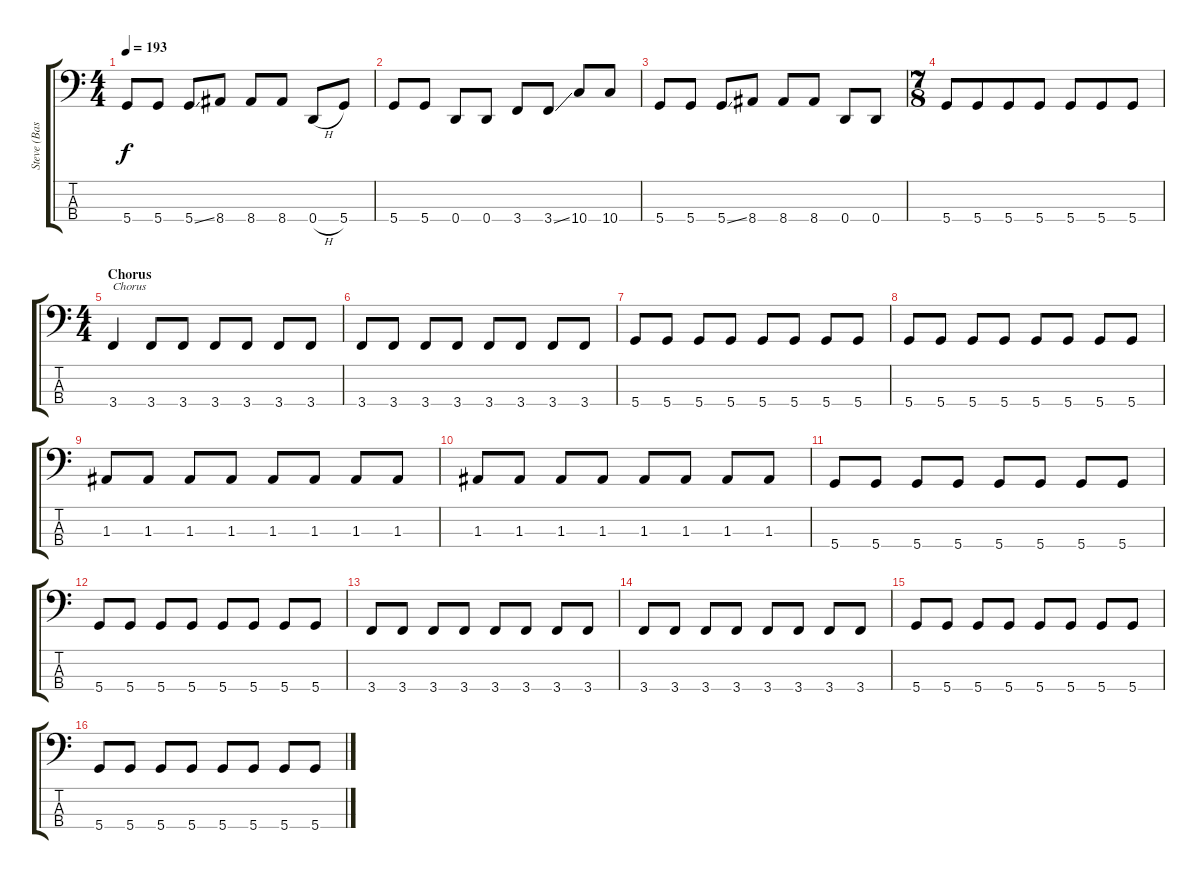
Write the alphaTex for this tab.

\track ("Steve (Bass)" "Steve (Bas") {instrument fretlessbass}
\staff {score tabs}
\tuning (G2 D2 A1 D1) {hide}
\ts (4 4)
\tempo 193
\clef f4
\ks c
5.4.8{dy f} 5.4.8 5.4{ss}.8 8.4.8 8.4.8 8.4.8 0.4{h}.8 5.4.8 |
5.4.8 5.4.8 0.4.8 0.4.8 3.4.8 3.4{ss}.8 10.4.8 10.4.8 |
5.4.8 5.4.8 5.4{ss}.8 8.4.8 8.4.8 8.4.8 0.4.8 0.4.8 |
\ts (7 8)
5.4.8 5.4.8 5.4.8 5.4.8 5.4.8 5.4.8 5.4.8 |
\ts (4 4)
\section ("" "Chorus")
3.4.4{txt "Chorus"} 3.4.8 3.4.8 3.4.8 3.4.8 3.4.8 3.4.8 |
3.4.8 3.4.8 3.4.8 3.4.8 3.4.8 3.4.8 3.4.8 3.4.8 |
5.4.8 5.4.8 5.4.8 5.4.8 5.4.8 5.4.8 5.4.8 5.4.8 |
5.4.8 5.4.8 5.4.8 5.4.8 5.4.8 5.4.8 5.4.8 5.4.8 |
1.3.8 1.3.8 1.3.8 1.3.8 1.3.8 1.3.8 1.3.8 1.3.8 |
1.3.8 1.3.8 1.3.8 1.3.8 1.3.8 1.3.8 1.3.8 1.3.8 |
5.4.8 5.4.8 5.4.8 5.4.8 5.4.8 5.4.8 5.4.8 5.4.8 |
5.4.8 5.4.8 5.4.8 5.4.8 5.4.8 5.4.8 5.4.8 5.4.8 |
3.4.8 3.4.8 3.4.8 3.4.8 3.4.8 3.4.8 3.4.8 3.4.8 |
3.4.8 3.4.8 3.4.8 3.4.8 3.4.8 3.4.8 3.4.8 3.4.8 |
5.4.8 5.4.8 5.4.8 5.4.8 5.4.8 5.4.8 5.4.8 5.4.8 |
5.4.8 5.4.8 5.4.8 5.4.8 5.4.8 5.4.8 5.4.8 5.4.8
